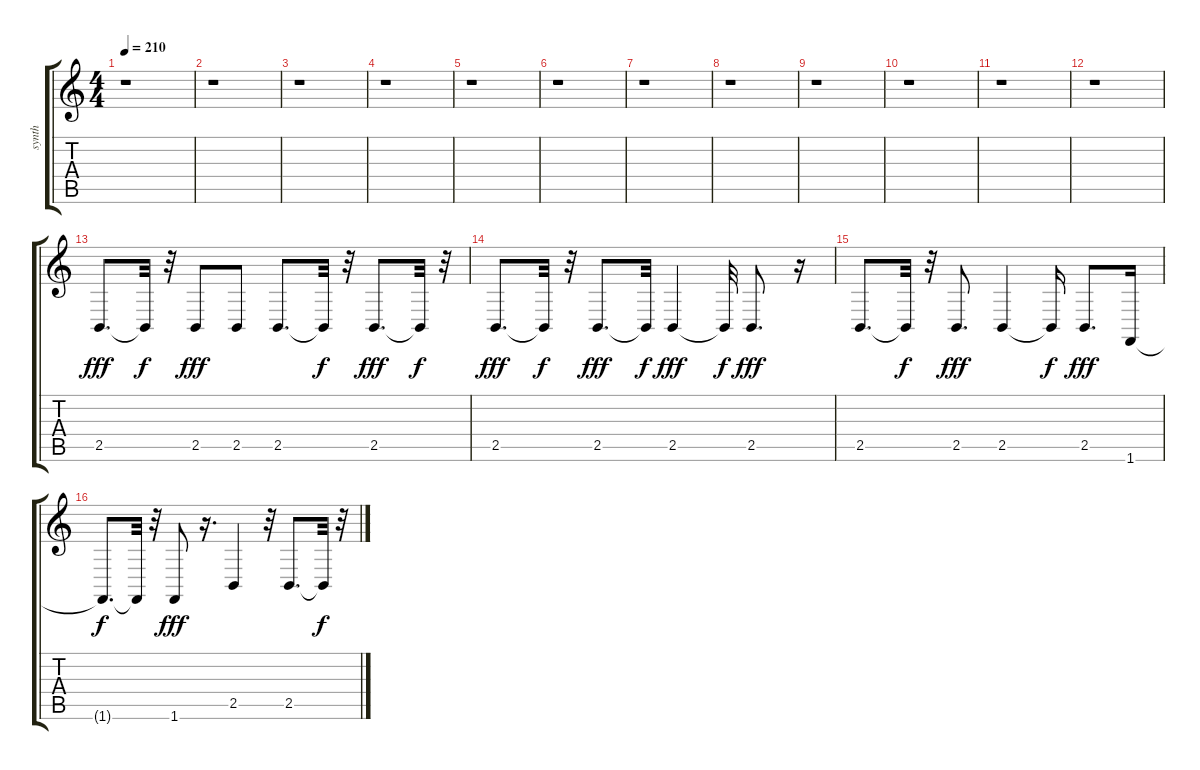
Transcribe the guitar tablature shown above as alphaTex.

\track ("synth" "synth") {instrument lead8bassandlead}
\staff {score tabs}
\tuning (E4 B3 G3 D3 A2 E2) {hide}
\ts (4 4)
\tempo 210
\clef g2
\ks c
r.1{dy f} |
r.1 |
r.1 |
r.1 |
r.1 |
r.1 |
r.1 |
r.1 |
r.1 |
r.1 |
r.1 |
r.1 |
2.5.8{d dy fff} 2.5{t}.32{dy f} r.32 2.5.8{dy fff} 2.5.8 2.5.8{d} 2.5{t}.32{dy f} r.32 2.5.8{d dy fff} 2.5{t}.32{dy f} r.32 |
2.5.8{d dy fff} 2.5{t}.32{dy f} r.32 2.5.8{d dy fff} 2.5{t}.32{dy f} 2.5.4{dy fff} 2.5{t}.32{dy f} 2.5.8{d dy fff} r.16 |
2.5.8{d} 2.5{t}.32{dy f} r.32 2.5.8{d dy fff} 2.5.4 2.5{t}.16{dy f} 2.5.8{d dy fff} 1.6.16 |
1.6{t}.8{d dy f} 1.6{t}.32 r.32 1.6.8{dy fff} r.16{d} 2.5.4 r.32 2.5.8{d} 2.5{t}.32{dy f} r.32
